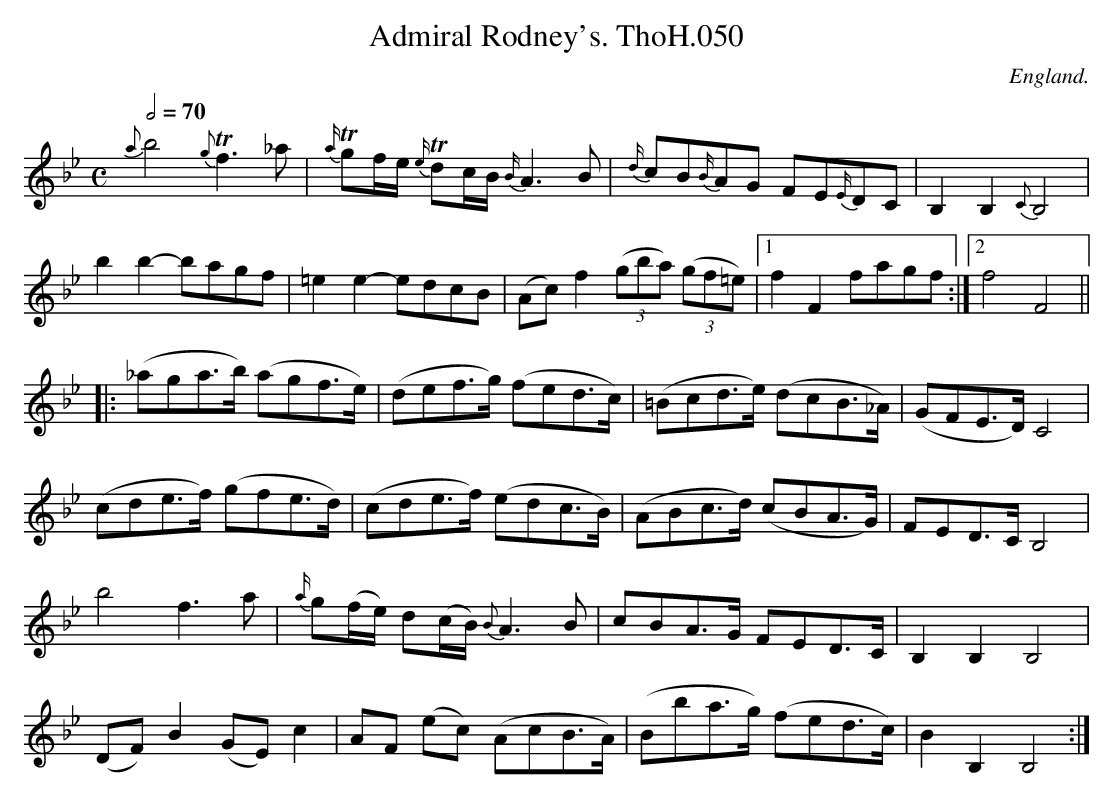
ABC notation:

X:1
T:Admiral Rodney's. ThoH.050
Q:1/2=70
M:C
L:1/8
O:England.
K:Bb
{a}b4{g}Tf3_a|{a/}Tgf/e/ {e/}Tdc/B/ {B/}A3B|{d/}cB{B/}AG FE{E/}DC|B,2B,2{C}B,4|
b2b2-bagf|=e2e2-edcB|(Ac)f2((3gba) ((3gf=e)|1f2F2fagf:|2f4F4||
|:(_aga>b) (agf>e)|(def>g) (fed>c)|(=Bcd>e) (dcB>_A)|(GFE>D)C4|
(cde>f) (gfe>d)|(cde>f) (edc>B)|(ABc>d) (cBA>G)|FED>CB,4|
b4f3a|{a/}g(f/e/) d(c/B/){B}A3B|cBA>G FED>C|B,2B,2B,4|
(DF)B2(GE)c2|AF (ec) (AcB>A)|(Bba>g) (fed>c)|B2B,2B,4:|
